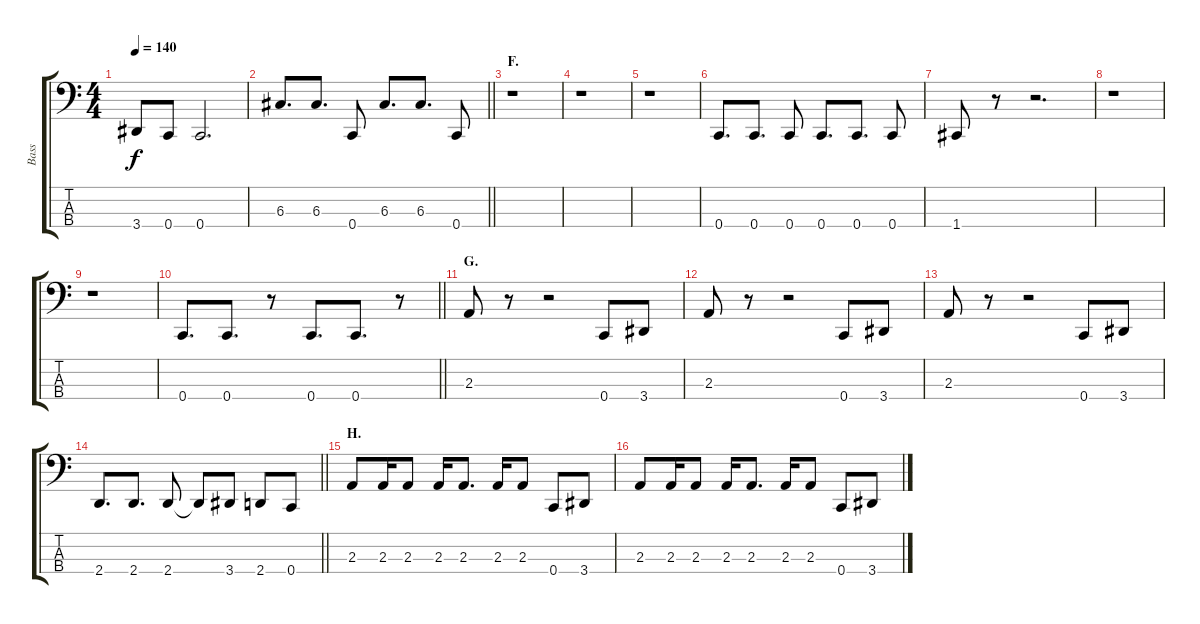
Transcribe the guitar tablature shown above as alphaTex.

\track ("Bass" "Bass") {instrument electricbasspick}
\staff {score tabs}
\tuning (F2 C2 G1 C1) {hide}
\ts (4 4)
\tempo 140
\clef f4
\ks c
3.4.8{dy f} 0.4.8 0.4.2{d} |
\barLineRight lightlight
6.3.8{d} 6.3.8{d} 0.4.8 6.3.8{d} 6.3.8{d} 0.4.8 |
\section ("" "F.")
r.1 |
r.1 |
r.1 |
0.4.8{d} 0.4.8{d} 0.4.8 0.4.8{d} 0.4.8{d} 0.4.8 |
1.4.8 r.8 r.2{d} |
r.1 |
r.1 |
\barLineRight lightlight
0.4.8{d} 0.4.8{d} r.8 0.4.8{d} 0.4.8{d} r.8 |
\section ("" "G.")
2.3.8 r.8 r.2 0.4.8 3.4.8 |
2.3.8 r.8 r.2 0.4.8 3.4.8 |
2.3.8 r.8 r.2 0.4.8 3.4.8 |
\barLineRight lightlight
2.4.8{d} 2.4.8{d} 2.4.8 2.4{t}.8 3.4.8 2.4.8 0.4.8 |
\section ("" "H.")
2.3.8 2.3.16 2.3.8 2.3.16 2.3.8{d} 2.3.16 2.3.8 0.4.8 3.4.8 |
2.3.8 2.3.16 2.3.8 2.3.16 2.3.8{d} 2.3.16 2.3.8 0.4.8 3.4.8
